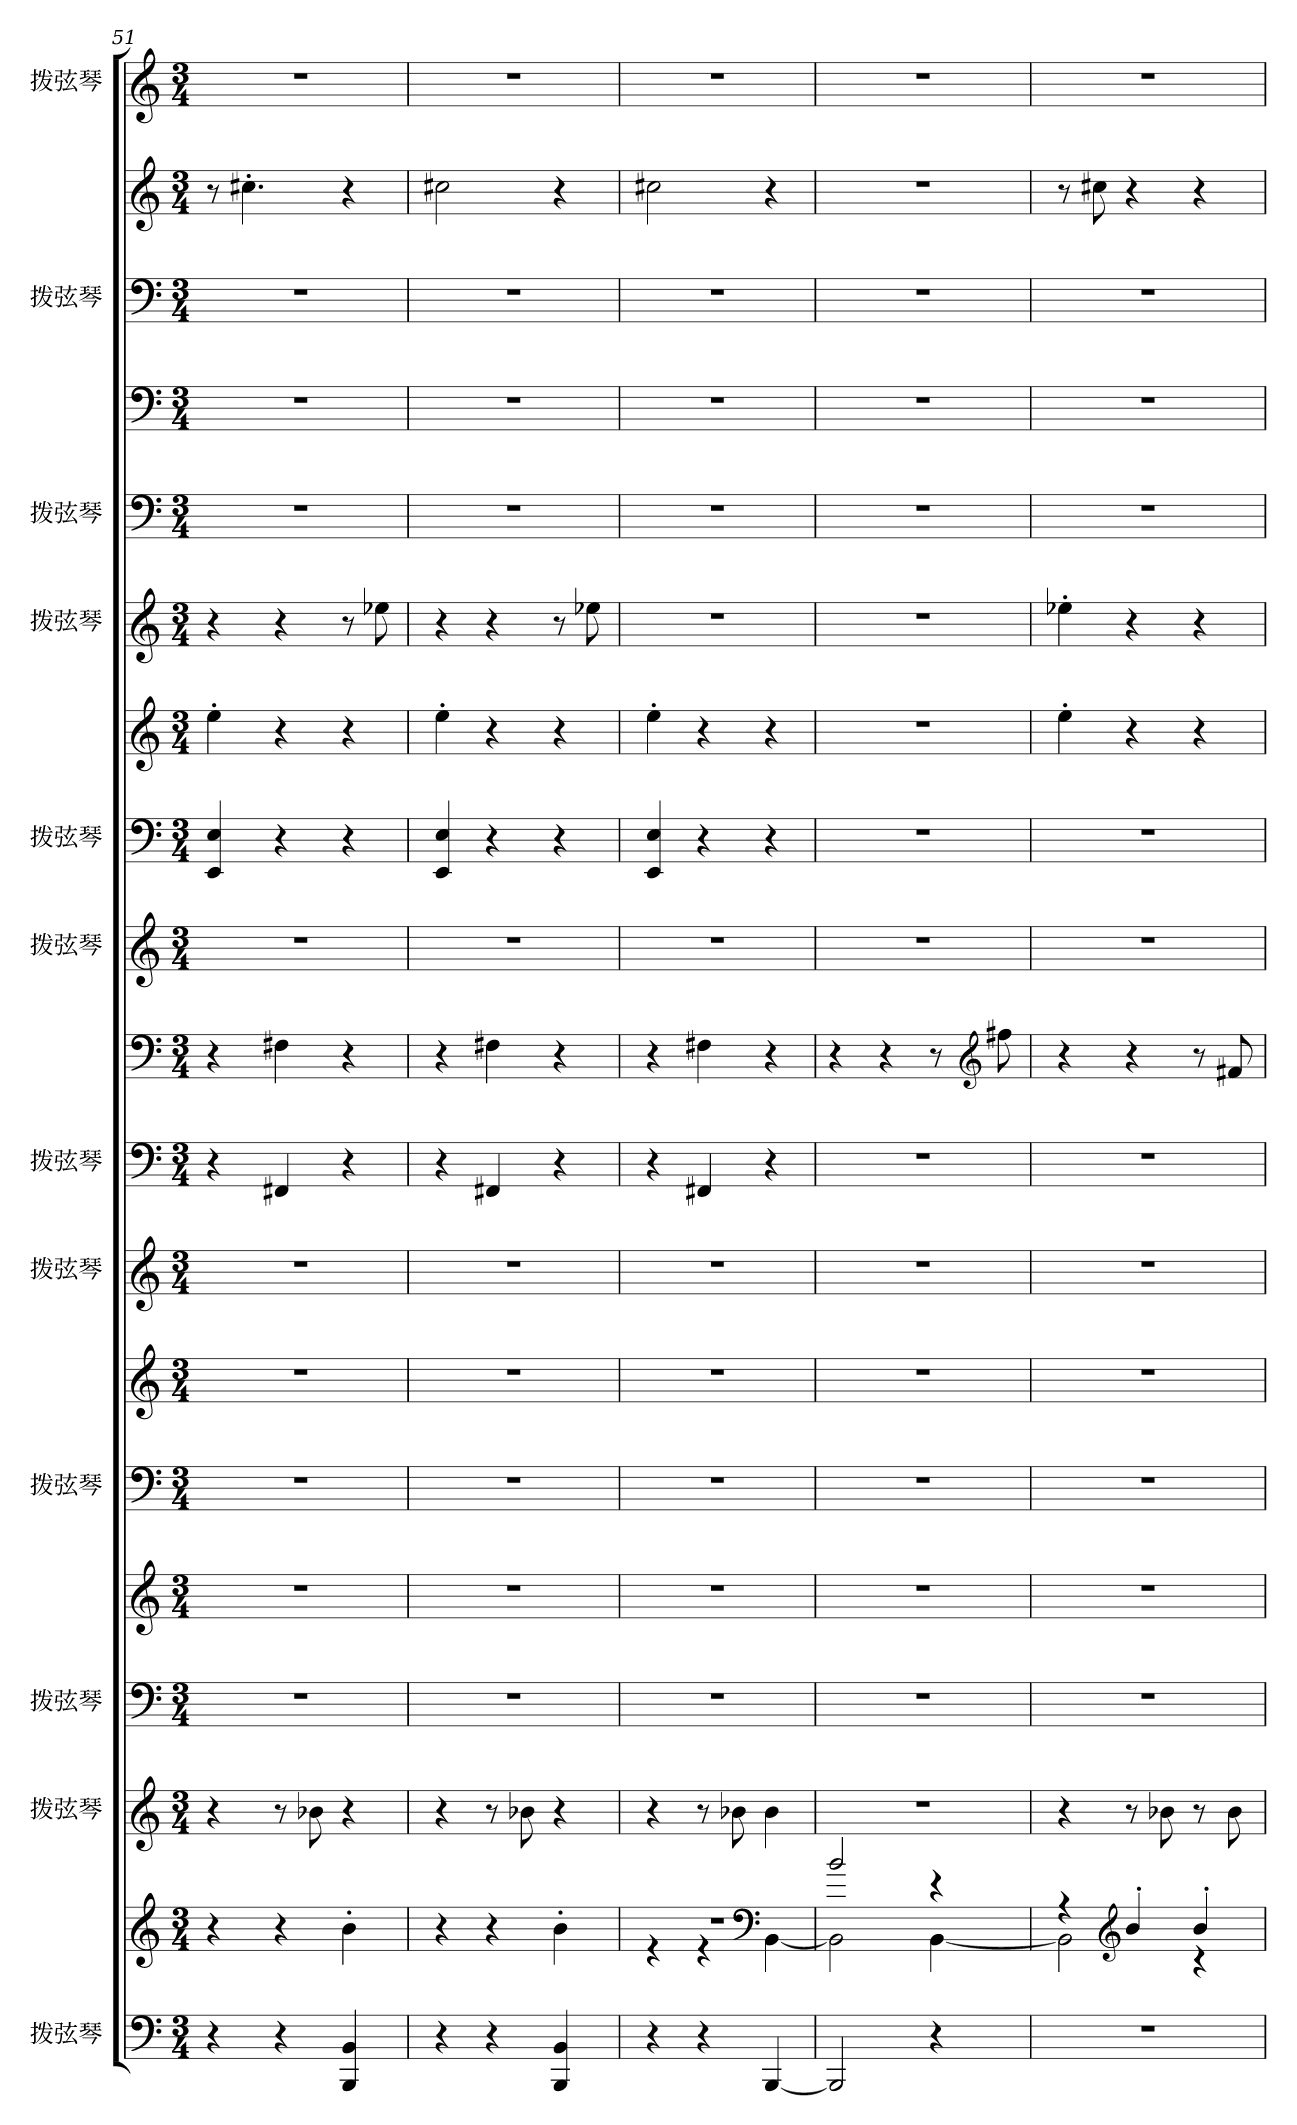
**kern	**kern	**kern	**kern	**kern	**kern	**kern	**kern	**kern	**kern	**kern	**kern	**kern	**kern	**kern	**kern	**kern	**kern	**kern
*part12	*part12	*part11	*part10	*part10	*part9	*part9	*part8	*part7	*part7	*part6	*part5	*part5	*part4	*part3	*part3	*part2	*part2	*part1
*staff19	*staff18	*staff17	*staff16	*staff15	*staff14	*staff13	*staff12	*staff11	*staff10	*staff9	*staff8	*staff7	*staff6	*staff5	*staff4	*staff3	*staff2	*staff1
*I"拨弦琴	*	*I"拨弦琴	*I"拨弦琴	*	*I"拨弦琴	*	*I"拨弦琴	*I"拨弦琴	*	*I"拨弦琴	*I"拨弦琴	*	*I"拨弦琴	*I"拨弦琴	*	*I"拨弦琴	*	*I"拨弦琴
!!LO:PB:g=z
*clefF4	*clefG2	*clefG2	*clefF4	*clefG2	*clefF4	*clefG2	*clefG2	*clefF4	*clefF4	*clefG2	*clefF4	*clefG2	*clefG2	*clefF4	*clefF4	*clefF4	*clefG2	*clefG2
*k[]	*k[]	*k[]	*k[]	*k[]	*k[]	*k[]	*k[]	*k[]	*k[]	*k[]	*k[]	*k[]	*k[]	*k[]	*k[]	*k[]	*k[]	*k[]
*M3/4	*M3/4	*M3/4	*M3/4	*M3/4	*M3/4	*M3/4	*M3/4	*M3/4	*M3/4	*M3/4	*M3/4	*M3/4	*M3/4	*M3/4	*M3/4	*M3/4	*M3/4	*M3/4
=51	=51	=51	=51	=51	=51	=51	=51	=51	=51	=51	=51	=51	=51	=51	=51	=51	=51	=51
4r	4r	4r	2.r	2.r	2.r	2.r	2.r	4r	4r	2.r	4EE/ 4E/	4ee'\	4r	2.r	2.r	2.r	8r	2.r
.	.	.	.	.	.	.	.	.	.	.	.	.	.	.	.	.	4.cc#X'\	.
4r	4r	8r	.	.	.	.	.	4FF#X/	4F#X\	.	4r	4r	4r	.	.	.	.	.
.	.	8b-X\	.	.	.	.	.	.	.	.	.	.	.	.	.	.	.	.
4BBB/ 4BB/	4b'\	4r	.	.	.	.	.	4r	4r	.	4r	4r	8r	.	.	.	4r	.
.	.	.	.	.	.	.	.	.	.	.	.	.	8ee-X\	.	.	.	.	.
=52	=52	=52	=52	=52	=52	=52	=52	=52	=52	=52	=52	=52	=52	=52	=52	=52	=52	=52
4r	4r	4r	2.r	2.r	2.r	2.r	2.r	4r	4r	2.r	4EE/ 4E/	4ee'\	4r	2.r	2.r	2.r	2cc#X\	2.r
4r	4r	8r	.	.	.	.	.	4FF#X/	4F#X\	.	4r	4r	4r	.	.	.	.	.
.	.	8b-X\	.	.	.	.	.	.	.	.	.	.	.	.	.	.	.	.
4BBB/ 4BB/	4b'\	4r	.	.	.	.	.	4r	4r	.	4r	4r	8r	.	.	.	4r	.
.	.	.	.	.	.	.	.	.	.	.	.	.	8ee-X\	.	.	.	.	.
=53	=53	=53	=53	=53	=53	=53	=53	=53	=53	=53	=53	=53	=53	=53	=53	=53	=53	=53
*	*^	*	*	*	*	*	*	*	*	*	*	*	*	*	*	*	*	*
4r	2.r	4r	4r	2.r	2.r	2.r	2.r	2.r	4r	4r	2.r	4EE/ 4E/	4ee'\	2.r	2.r	2.r	2.r	2cc#X\	2.r
4r	.	4r	8r	.	.	.	.	.	4FF#X/	4F#X\	.	4r	4r	.	.	.	.	.	.
.	.	.	8b-X\	.	.	.	.	.	.	.	.	.	.	.	.	.	.	.	.
*	*clefF4	*	*	*	*	*	*	*	*	*	*	*	*	*	*	*	*	*	*
[4BBB/	.	[4BB\	4b-\	.	.	.	.	.	4r	4r	.	4r	4r	.	.	.	.	4r	.
=54	=54	=54	=54	=54	=54	=54	=54	=54	=54	=54	=54	=54	=54	=54	=54	=54	=54	=54	=54
2BBB/]	2b/	2BB\]	2.r	2.r	2.r	2.r	2.r	2.r	2.r	4r	2.r	2.r	2.r	2.r	2.r	2.r	2.r	2.r	2.r
.	.	.	.	.	.	.	.	.	.	4r	.	.	.	.	.	.	.	.	.
4r	4r	[4BB\	.	.	.	.	.	.	.	8r	.	.	.	.	.	.	.	.	.
*	*	*	*	*	*	*	*	*	*	*clefG2	*	*	*	*	*	*	*	*	*
.	.	.	.	.	.	.	.	.	.	8ff#X\	.	.	.	.	.	.	.	.	.
=55	=55	=55	=55	=55	=55	=55	=55	=55	=55	=55	=55	=55	=55	=55	=55	=55	=55	=55	=55
2.r	4r	2BB\]	4r	2.r	2.r	2.r	2.r	2.r	2.r	4r	2.r	2.r	4ee'\	4ee-X'\	2.r	2.r	2.r	8r	2.r
.	.	.	.	.	.	.	.	.	.	.	.	.	.	.	.	.	.	8cc#X\	.
*	*clefG2	*	*	*	*	*	*	*	*	*	*	*	*	*	*	*	*	*	*
.	4b'/	.	8r	.	.	.	.	.	.	4r	.	.	4r	4r	.	.	.	4r	.
.	.	.	8b-X\	.	.	.	.	.	.	.	.	.	.	.	.	.	.	.	.
.	4b'/	4r	8r	.	.	.	.	.	.	8r	.	.	4r	4r	.	.	.	4r	.
.	.	.	8b-\	.	.	.	.	.	.	8f#X/	.	.	.	.	.	.	.	.	.
*	*v	*v	*	*	*	*	*	*	*	*	*	*	*	*	*	*	*	*	*
=	=	=	=	=	=	=	=	=	=	=	=	=	=	=	=	=	=	=
*-	*-	*-	*-	*-	*-	*-	*-	*-	*-	*-	*-	*-	*-	*-	*-	*-	*-	*-
